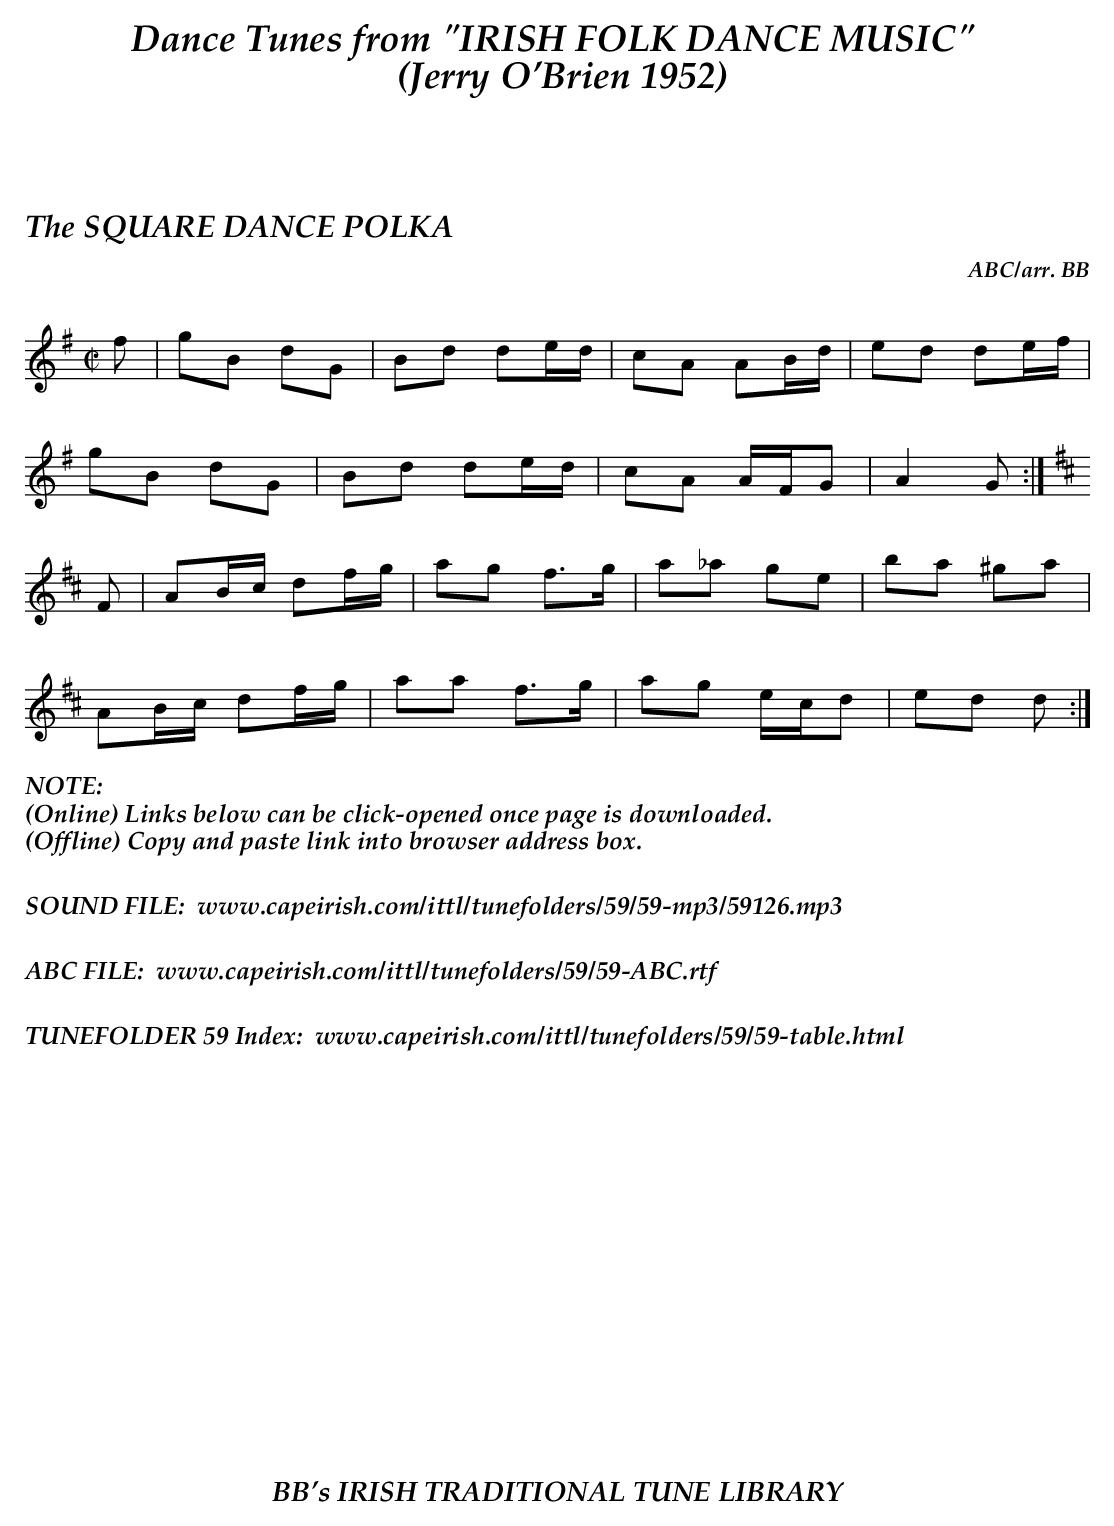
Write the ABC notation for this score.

X:1
T:SQUARE DANCE POLKA, The
C:ABC/arr. BB
L:1/8
M:C|
K:G
f|gB dG|Bd de/d/|cA AB/d/|ed de/f/|
gB dG|Bd de/d/|cA A/F/G|A2 G :|
K:D
F|AB/c/ df/g/|ag f>g|a_a ge|ba ^ga|
AB/c/ df/g/|aa f>g|ag e/c/d|ed d :|
%%textfont "Palatino-BoldItalic" 16
%%begintext
%%NOTE:
(Online) Links below can be click-opened once page is downloaded.
(Offline) Copy and paste link into browser address box.
%%
%%
SOUND FILE:  www.capeirish.com/ittl/tunefolders/59/59-mp3/59126.mp3
%%
%%
ABC FILE:  www.capeirish.com/ittl/tunefolders/59/59-ABC.rtf
%%
%%
TUNEFOLDER 59 Index:  www.capeirish.com/ittl/tunefolders/59/59-table.html
